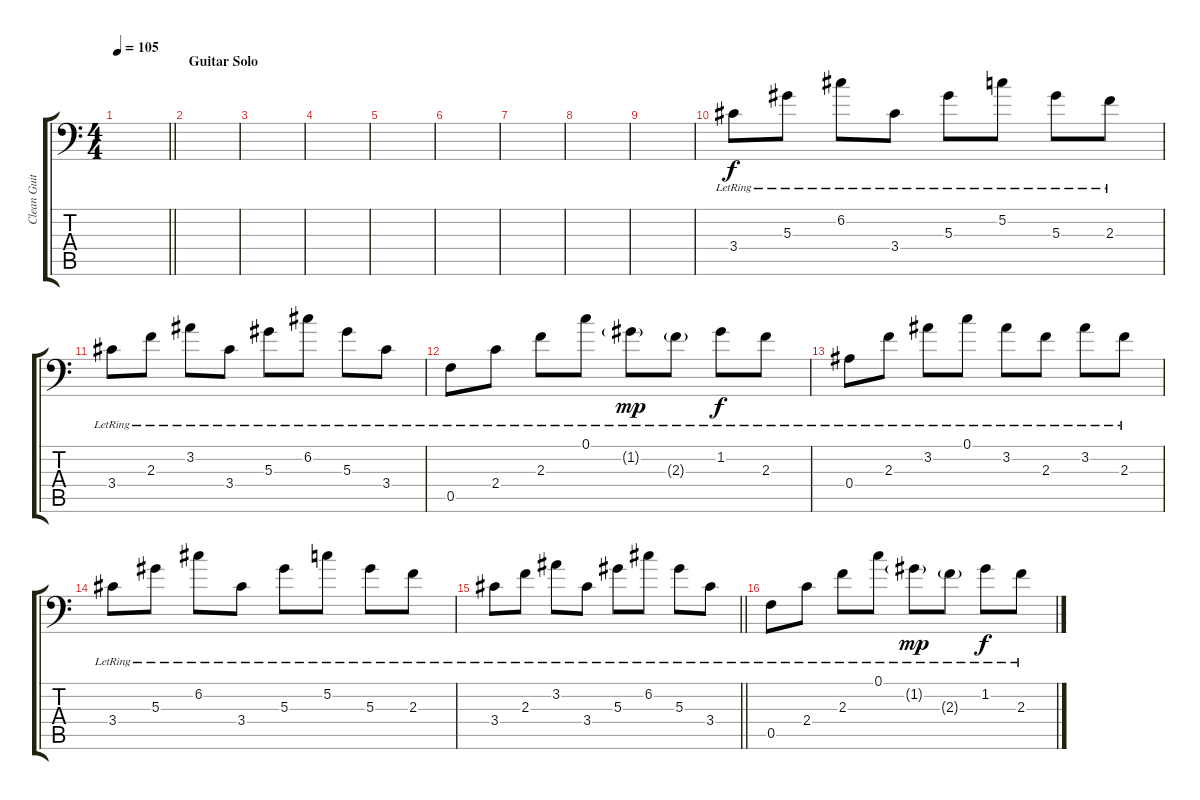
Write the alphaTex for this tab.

\track ("Clean Guitar (Rhythm)" "Clean Guit") {instrument electricguitarclean}
\staff {score tabs}
\tuning (C4 G3 Eb3 Bb2 F2 Bb1) {hide}
\ts (4 4)
\tempo 105
\clef f4
\barLineRight lightlight
\ks c
|
\section ("" "Guitar Solo")
|
|
|
|
|
|
|
|
3.4{lr}.8 5.3{lr}.8 6.2{lr}.8 3.4{lr}.8 5.3{lr}.8 5.2{lr}.8 5.3{lr}.8 2.3{lr}.8 |
3.4{lr}.8 2.3{lr}.8 3.2{lr}.8 3.4{lr}.8 5.3{lr}.8 6.2{lr}.8 5.3{lr}.8 3.4{lr}.8 |
0.5{lr}.8 2.4{lr}.8 2.3{lr}.8 0.1{lr}.8 1.2{g lr}.8{dy mp} 2.3{g lr}.8 1.2{lr}.8{dy f} 2.3{lr}.8 |
0.4{lr}.8 2.3{lr}.8 3.2{lr}.8 0.1{lr}.8 3.2{lr}.8 2.3{lr}.8 3.2{lr}.8 2.3{lr}.8 |
3.4{lr}.8 5.3{lr}.8 6.2{lr}.8 3.4{lr}.8 5.3{lr}.8 5.2{lr}.8 5.3{lr}.8 2.3{lr}.8 |
\barLineRight lightlight
3.4{lr}.8 2.3{lr}.8 3.2{lr}.8 3.4{lr}.8 5.3{lr}.8 6.2{lr}.8 5.3{lr}.8 3.4{lr}.8 |
0.5{lr}.8 2.4{lr}.8 2.3{lr}.8 0.1{lr}.8 1.2{g lr}.8{dy mp} 2.3{g lr}.8 1.2{lr}.8{dy f} 2.3{lr}.8
